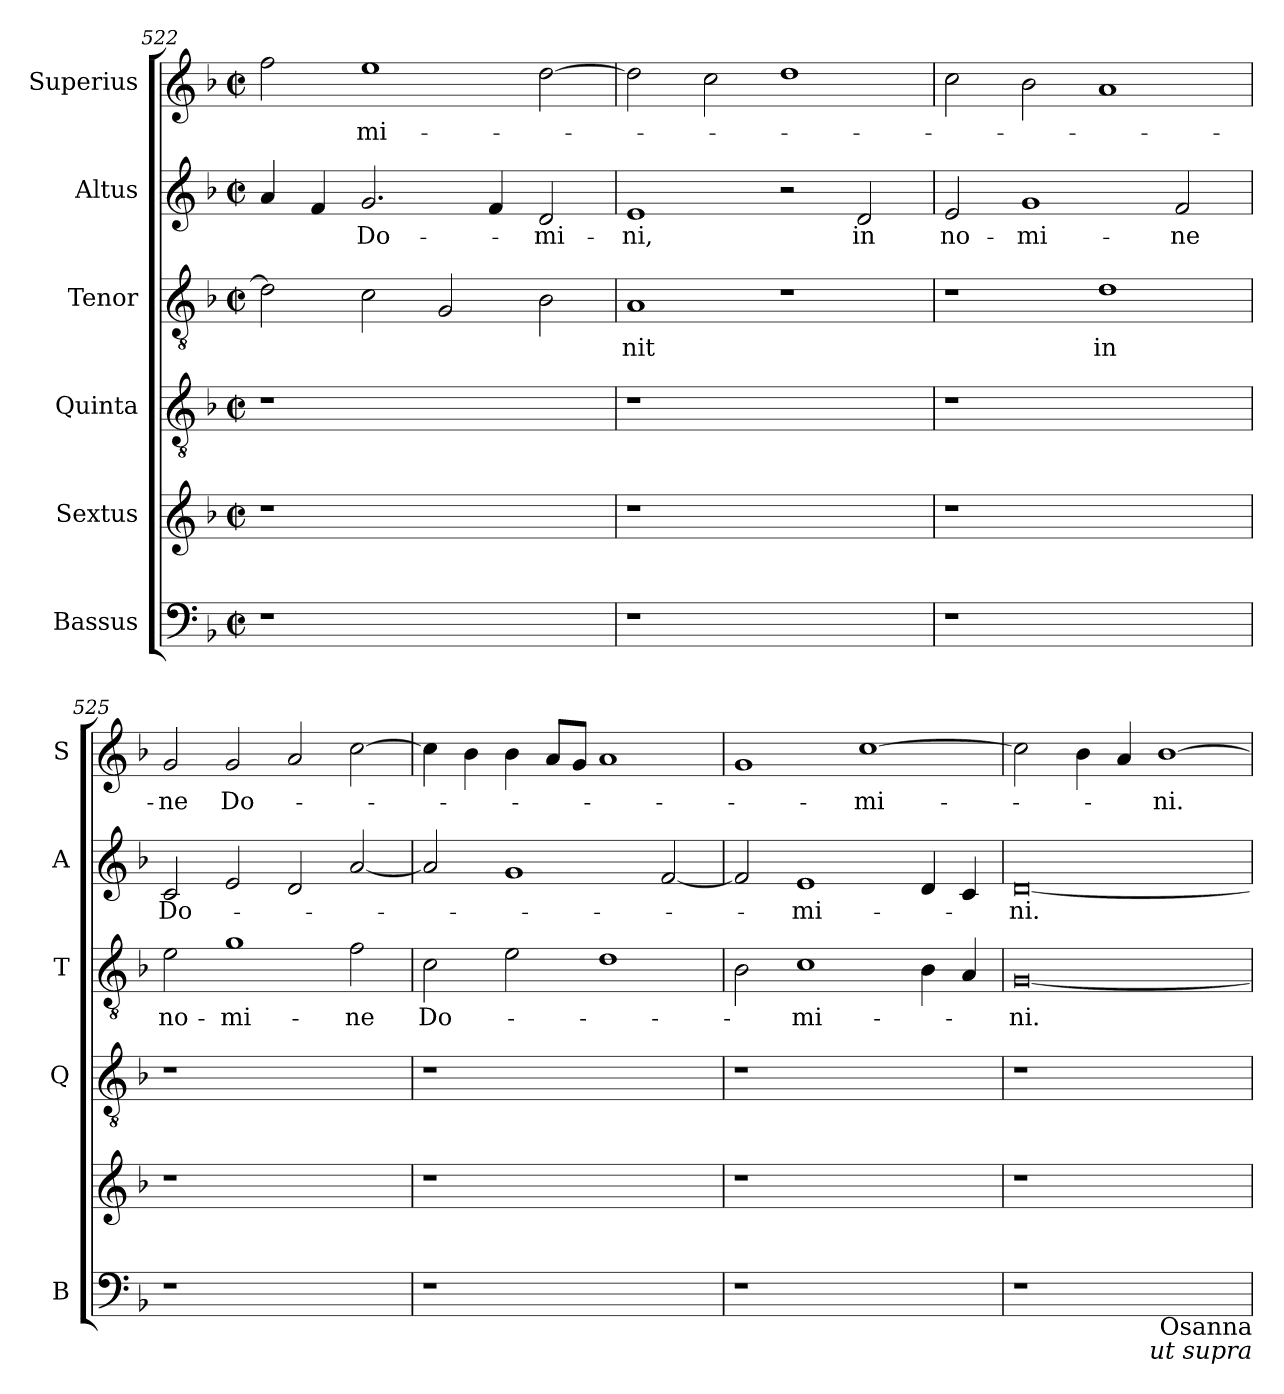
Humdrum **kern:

**kern	**kern	**kern	**kern	**text	**kern	**text	**kern	**text
*part6	*part5	*part4	*part3	*part3	*part2	*part2	*part1	*part1
*staff6	*staff5	*staff4	*staff3	*staff3	*staff2	*staff2	*staff1	*staff1
*I"Bassus	*I"Sextus	*I"Quinta	*I"Tenor	*	*I"Altus	*	*I"Superius	*
*I'B	*	*I'Q	*I'T	*	*I'A	*	*I'S	*
!!LO:LB:g=z
*clefF4	*clefG2	*clefGv2	*clefGv2	*	*clefG2	*	*clefG2	*
*k[b-]	*k[b-]	*k[b-]	*k[b-]	*	*k[b-]	*	*k[b-]	*
*F:	*F:	*F:	*F:	*	*F:	*	*F:	*
*M2/2	*M2/2	*M2/2	*M2/2	*	*M2/2	*	*M2/2	*
*met(c|)	*met(c|)	*met(c|)	*met(c|)	*	*met(c|)	*	*met(c|)	*
=522	=522	=522	=522	=522	=522	=522	=522	=522
1r	1r	1r	2d\]	.	4a/	.	2ff\	.
.	.	.	.	.	4f/	.	.	.
!	!	!	!	!	!	!LO:LY:b	!	!LO:LY:b
.	.	.	2c\	.	2.g/	Do-	1ee	-mi-
1ryy	1ryy	1ryy	2G/	.	.	.	.	.
.	.	.	.	.	4f/	.	.	.
!	!	!	!	!	!	!LO:LY:b	!	!
.	.	.	2B-\	.	2d/	-mi-	[2dd\	.
=523	=523	=523	=523	=523	=523	=523	=523	=523
!	!	!	!	!LO:LY:b	!	!LO:LY:b	!	!
1r	1r	1r	1A	-nit	1e	-ni,	2dd\]	.
.	.	.	.	.	.	.	2cc\	.
1ryy	1ryy	1ryy	1r	.	2r	.	1dd	.
!	!	!	!	!	!	!LO:LY:b	!	!
.	.	.	.	.	2d/	in	.	.
=524	=524	=524	=524	=524	=524	=524	=524	=524
!	!	!	!	!	!	!LO:LY:b	!	!
1r	1r	1r	1r	.	2e/	no-	2cc\	.
!	!	!	!	!	!	!LO:LY:b	!	!
.	.	.	.	.	1g	-mi-	2b-\	.
!	!	!	!	!LO:LY:b	!	!	!	!
1ryy	1ryy	1ryy	1d	in	.	.	1a	.
!	!	!	!	!	!	!LO:LY:b	!	!
.	.	.	.	.	2f/	-ne	.	.
=525	=525	=525	=525	=525	=525	=525	=525	=525
!	!	!	!	!LO:LY:b	!	!LO:LY:b	!	!LO:LY:b
1r	1r	1r	2e\	no-	2c/	Do-	2g/	-ne
!	!	!	!	!LO:LY:b	!	!	!	!LO:LY:b
.	.	.	1g	-mi-	2e/	.	2g/	Do-
1ryy	1ryy	1ryy	.	.	2d/	.	2a/	.
!	!	!	!	!LO:LY:b	!	!	!	!
.	.	.	2f\	-ne	[2a/	.	[2cc\	.
=526	=526	=526	=526	=526	=526	=526	=526	=526
!	!	!	!	!LO:LY:b	!	!	!	!
1r	1r	1r	2c\	Do-	2a/]	.	4cc\]	.
.	.	.	.	.	.	.	4b-\	.
.	.	.	2e\	.	1g	.	4b-\	.
.	.	.	.	.	.	.	8a/L	.
.	.	.	.	.	.	.	8g/J	.
1ryy	1ryy	1ryy	1d	.	.	.	1a	.
.	.	.	.	.	[2f/	.	.	.
=527	=527	=527	=527	=527	=527	=527	=527	=527
1r	1r	1r	2B-\	.	2f/]	.	1g	.
!	!	!	!	!LO:LY:b	!	!LO:LY:b	!	!
.	.	.	1c	-mi-	1e	-mi-	.	.
!	!	!	!	!	!	!	!	!LO:LY:b
1ryy	1ryy	1ryy	.	.	.	.	[1cc	-mi-
.	.	.	4B-\	.	4d/	.	.	.
.	.	.	4A/	.	4c/	.	.	.
=528	=528	=528	=528	=528	=528	=528	=528	=528
!	!	!	!	!LO:LY:b	!	!LO:LY:b	!	!
1r	1r	1r	[0G	-ni.	[0d	-ni.	2cc\]	.
.	.	.	.	.	.	.	4b-\	.
.	.	.	.	.	.	.	4a/	.
!	!	!	!	!	!	!	!	!LO:LY:b
1ryy	1ryy	1ryy	.	.	.	.	[1b-	-ni.
!LO:TX:b:t=Osanna	!	!	!	!	!	!	!	!
!LO:TX:b:i:t=ut supra	!	!	!	!	!	!	!	!
=	=	=	=	=	=	=	=	=
*-	*-	*-	*-	*-	*-	*-	*-	*-
